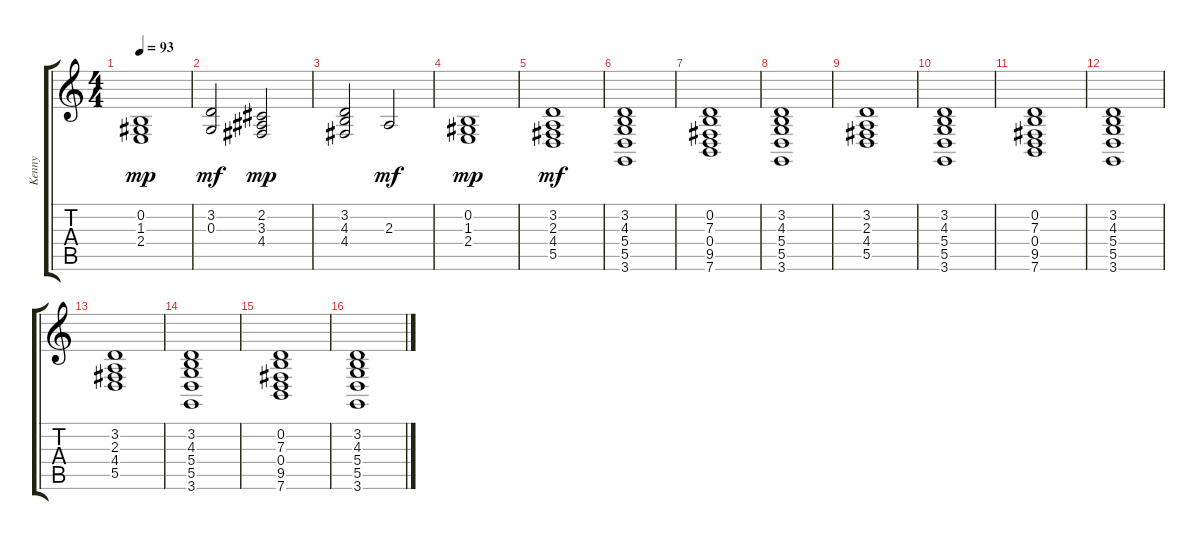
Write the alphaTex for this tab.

\track ("Kenny" "Kenny") {instrument pad2warm}
\staff {score tabs}
\tuning (E4 B3 G3 D3 A2 E2) {hide}
\ts (4 4)
\tempo 93
\clef g2
\ks c
(0.2 1.3 2.4).1{dy mp} |
(3.2 0.3).2{dy mf} (2.2 3.3 4.4).2{dy mp} |
(3.2 4.3 4.4).2 2.3.2{dy mf} |
(0.2 1.3 2.4).1{dy mp} |
(3.2 2.3 4.4 5.5).1{dy mf} |
(3.2 4.3 5.4 5.5 3.6).1 |
(0.2 7.3 0.4 9.5 7.6).1 |
(3.2 4.3 5.4 5.5 3.6).1 |
(3.2 2.3 4.4 5.5).1 |
(3.2 4.3 5.4 5.5 3.6).1 |
(0.2 7.3 0.4 9.5 7.6).1 |
(3.2 4.3 5.4 5.5 3.6).1 |
(3.2 2.3 4.4 5.5).1 |
(3.2 4.3 5.4 5.5 3.6).1 |
(0.2 7.3 0.4 9.5 7.6).1 |
(3.2 4.3 5.4 5.5 3.6).1
